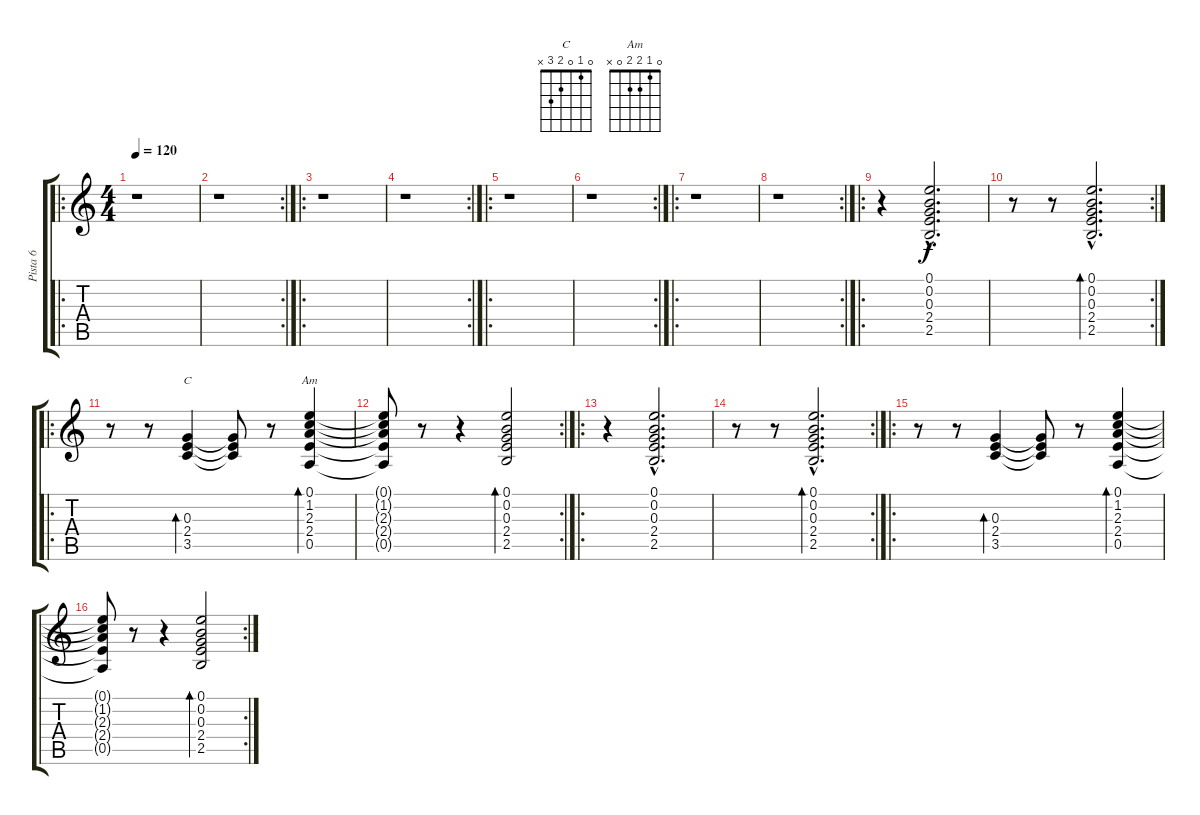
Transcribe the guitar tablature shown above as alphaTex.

\track ("Pista 6" "Pista 6") {instrument electricguitarclean}
\staff {score tabs}
\tuning (E4 B3 G3 D3 A2 E2) {hide}
\chord ("C" 0 1 0 2 3 x)
\chord ("Am" 0 1 2 2 0 x)
\ro
\ts (4 4)
\tempo 120
\clef g2
\ks c
r.1{dy f instrument electricguitarclean} |
\rc 2
r.1 |
\ro
r.1 |
\rc 2
r.1 |
\ro
r.1 |
\rc 2
r.1 |
\ro
r.1 |
\rc 2
r.1 |
\ro
r.4 (0.1{hac} 0.2{hac} 0.3{hac} 2.4{hac} 2.5{hac}).2{d} |
\rc 2
r.8 r.8 (0.1{hac} 0.2{hac} 0.3{hac} 2.4{hac} 2.5{hac}).2{d bd 240} |
\ro
r.8 r.8 (0.3 2.4 3.5).4{bd 240 ch "C"} (0.3{t} 2.4{t} 3.5{t}).8 r.8 (0.1 1.2 2.3 2.4 0.5).4{bd 240 ch "Am"} |
\rc 2
(0.1{t} 1.2{t} 2.3{t} 2.4{t} 0.5{t}).8 r.8 r.4 (0.1 0.2 0.3 2.4 2.5).2{bd 240} |
\ro
r.4 (0.1{hac} 0.2{hac} 0.3{hac} 2.4{hac} 2.5{hac}).2{d} |
\rc 2
r.8 r.8 (0.1{hac} 0.2{hac} 0.3{hac} 2.4{hac} 2.5{hac}).2{d bd 240} |
\ro
r.8 r.8 (0.3 2.4 3.5).4{bd 240} (0.3{t} 2.4{t} 3.5{t}).8 r.8 (0.1 1.2 2.3 2.4 0.5).4{bd 240} |
\rc 2
(0.1{t} 1.2{t} 2.3{t} 2.4{t} 0.5{t}).8 r.8 r.4 (0.1 0.2 0.3 2.4 2.5).2{bd 240}
